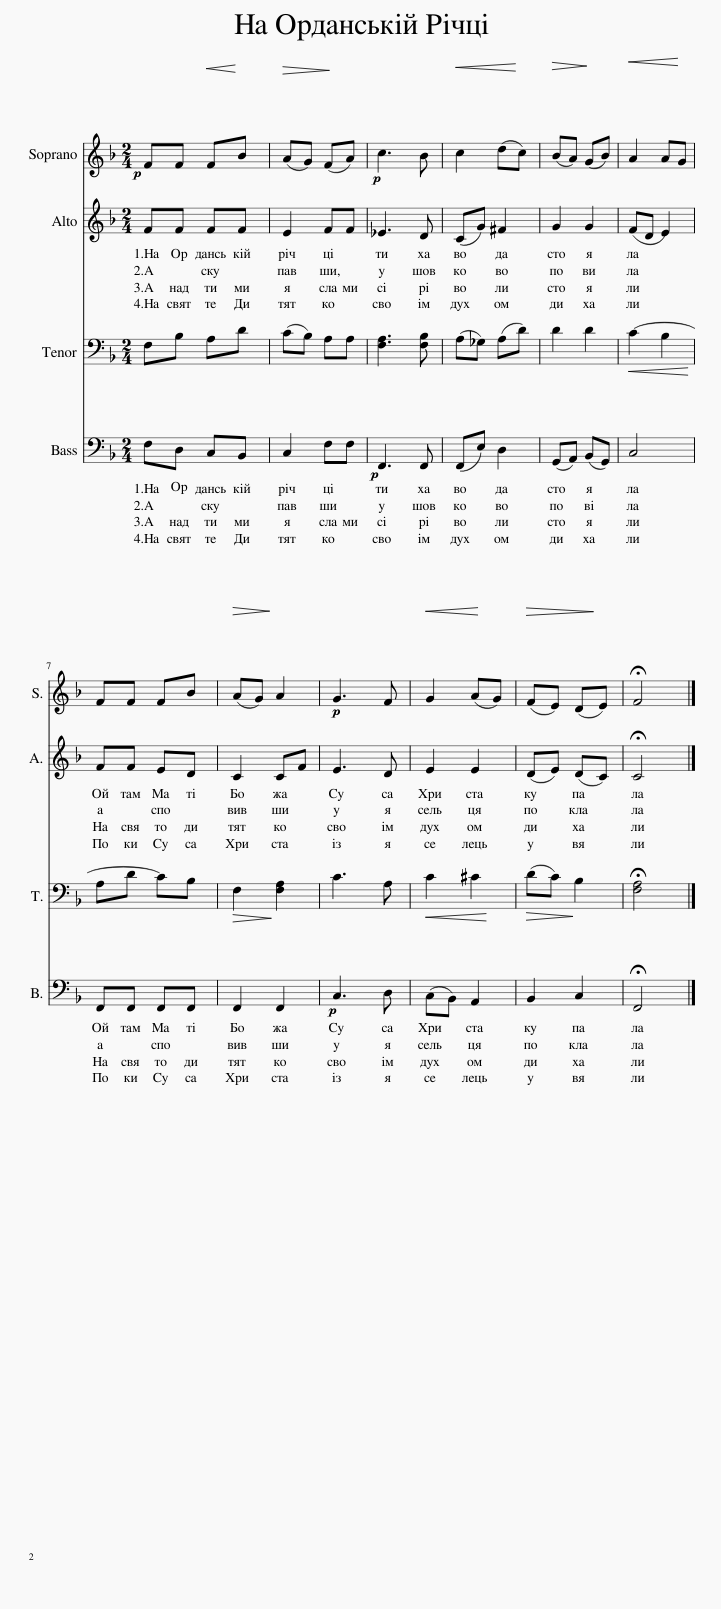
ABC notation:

X:1
%%score 1 2 3 4
L:1/8
M:2/4
I:linebreak $
K:F
V:1 treble
V:2 treble
V:3 bass
V:4 bass
V:1
!p! FF!<(! FB!<)! |!>(! (AG) (FA)!>)! |!p! c3 B |!<(! c2 (dc)!<)! |!>(! (BA) (GB)!>)! | %5
!<(! A2 AG!<)! |$ FF FB |!>(! (AG) A2!>)! |!p! G3 F |!<(! G2 (AG)!<)! | %10
!>(! (FE) (DE)!>)! | !fermata!F4 |] %12
V:2
 FF FF | E2 FF | _E3 D | (CG) ^F2 | G2 G2 | %5
 (FD) E2 |$ FF ED | C2 CF | E3 D | E2 E2 | %10
 (DE) (DC) | !fermata!C4 |] %12
V:3
 F,B, A,D | (CB,) A,A, | [F,A,]3 [F,B,] | (A,_G,) (A,D) | D2 D2 | %5
 C2- B,2 |$ A,D CB, | F,2 [F,A,]2 | C3 A, | C2 ^C2 | %10
 (DC) B,2 | !fermata![F,A,]4 |] %12
V:4
 F,D, C,B,, | C,2 F,F, |!p! F,,3 F,, | (F,,E,) D,2 | (G,,A,,) (B,,G,,) | %5
!<(! C,4!<)! |$ F,,F,, F,,F,, |!>(! F,,2 F,,2!>)! |!p! C,3 D, |!<(! (C,B,,) A,,2!<)! | %10
!>(! B,,2 C,2!>)! | !fermata!F,,4 |] %12
